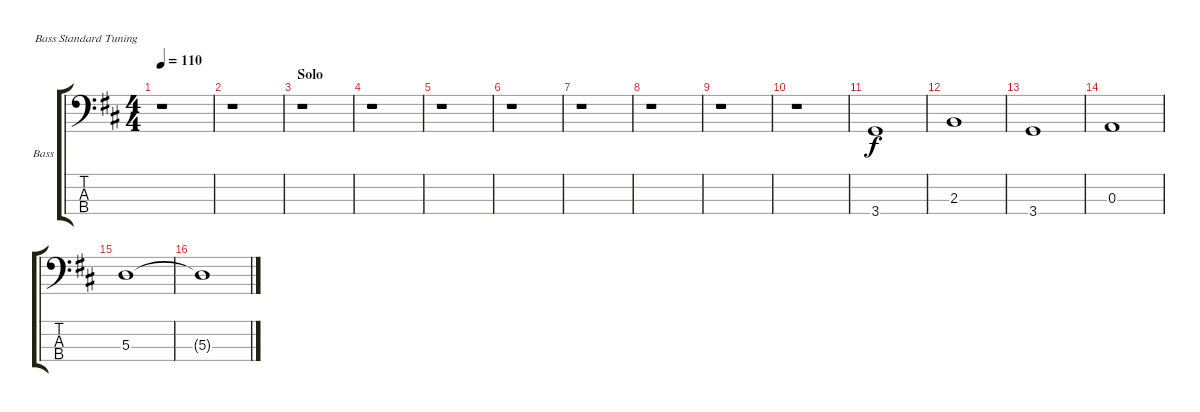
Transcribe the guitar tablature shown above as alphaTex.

\bracketExtendMode groupsimilarinstruments
\firstSystemTrackNameOrientation horizontal
\otherSystemsTrackNameOrientation horizontal
\track ("Bass" "Bass") {instrument electricbassfinger}
\staff {score tabs}
\tuning (G2 D2 A1 E1)
\ts (4 4)
\scale
0.311258
\tempo 110
\accidentals auto
\clef f4
\ottava regular
\simile none
\ks d
r.1{dy f instrument electricbassfinger} |
\scale
0.397351 r.1 |
\section ("" "Solo")
\scale
0.291391 r.1 |
\scale
0.425 r.1 |
\scale
0.295833 r.1 |
\scale
0.279167 r.1 |
\scale
0.271493 r.1 |
\scale
0.101056 r.1 |
\scale
0.627451 r.1 |
\scale
0.30838 r.1 |
\scale
0.612291 3.4.1 |
\scale
0.0793296 2.3.1 |
\scale
0.591304 3.4.1 |
\scale
0.12 0.3.1 |
\scale
0.288696 5.3.1 |
\scale
0.227273 5.3{t}.1
